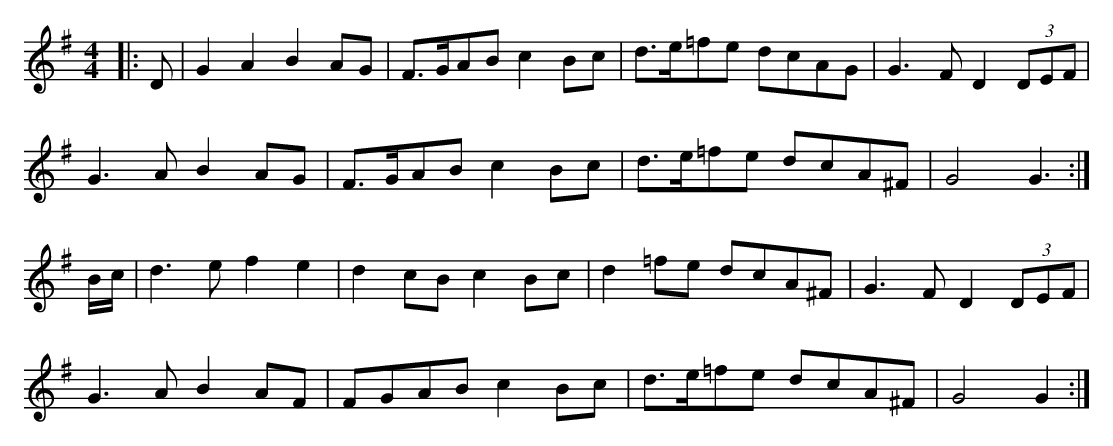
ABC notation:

X:1
M:4/4
K:G
|:D|G2A2 B2AG|F>GAB c2Bc|d>e=fe dcAG|G3F D2(3DEF|
G3A B2AG|F>GAB c2Bc|d>e=fe dcA^F|G4 G3:|
B/c/|d3e f2e2|d2cB c2Bc|d2=fe dcA^F|G3F D2(3DEF|
G3A B2AF|FGAB c2Bc|d>e=fe dcA^F|G4 G2:|
